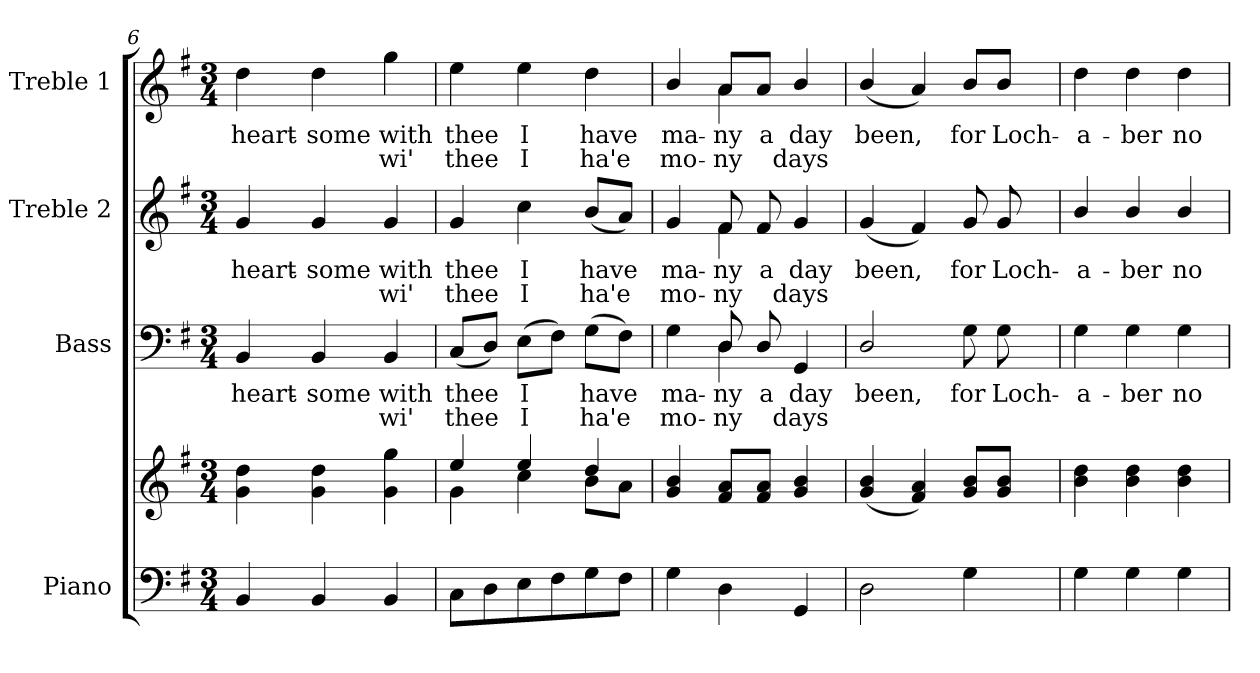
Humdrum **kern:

**kern	**kern	**kern	**text	**text	**kern	**text	**text	**kern	**text	**text
*part4	*part4	*part3	*part3	*part3	*part2	*part2	*part2	*part1	*part1	*part1
*staff5	*staff4	*staff3	*staff3	*staff3	*staff2	*staff2	*staff2	*staff1	*staff1	*staff1
*I"Piano	*	*I"Bass	*	*	*I"Treble 2	*	*	*I"Treble 1	*	*
*I'Pno.	*	*I'B.	*	*	*	*	*	*	*	*
*clefF4	*clefG2	*clefF4	*	*	*clefG2	*	*	*clefG2	*	*
*k[f#]	*k[f#]	*k[f#]	*	*	*k[f#]	*	*	*k[f#]	*	*
*G:	*G:	*G:	*	*	*G:	*	*	*G:	*	*
*M3/4	*M3/4	*M3/4	*	*	*M3/4	*	*	*M3/4	*	*
=6	=6	=6	=6	=6	=6	=6	=6	=6	=6	=6
!	!	!	!LO:LY:b:color=#000000	!	!	!	!	!	!	!
!	!	!	!	!	!	!LO:LY:b:color=#000000	!	!	!	!
!	!	!	!	!	!	!	!	!	!LO:LY:b:color=#000000	!
4BBi/	4gi\ 4ddi	4BBi/	heart-	.	4gi/	heart-	.	4ddi\	heart-	.
!	!	!	!LO:LY:b:color=#000000	!	!	!	!	!	!	!
!	!	!	!	!	!	!LO:LY:b:color=#000000	!	!	!	!
!	!	!	!	!	!	!	!	!	!LO:LY:b:color=#000000	!
4BBi/	4gi\ 4ddi	4BBi/	-some	.	4gi/	-some	.	4ddi\	-some	.
!	!	!	!LO:LY:b:color=#000000	!LO:LY:b:color=#000000	!	!	!	!	!	!
!	!	!	!	!	!	!LO:LY:b:color=#000000	!LO:LY:b:color=#000000	!	!	!
!	!	!	!	!	!	!	!	!	!LO:LY:b:color=#000000	!LO:LY:b:color=#000000
4BBi/	4gi\ 4ggi	4BBi/	with	wi'	4gi/	with	wi'	4ggi\	with	wi'
!!LO:LB:g=z
=7	=7	=7	=7	=7	=7	=7	=7	=7	=7	=7
*	*^	*	*	*	*	*	*	*	*	*
!	!	!	!	!LO:LY:b:color=#000000	!LO:LY:b:color=#000000	!	!	!	!	!	!
!	!	!	!	!	!	!	!LO:LY:b:color=#000000	!LO:LY:b:color=#000000	!	!	!
!	!	!	!	!	!	!	!	!	!	!LO:LY:b:color=#000000	!LO:LY:b:color=#000000
8Ci\L	4eei/	4gi\	(8Ci/L	thee	thee	4gi/	thee	thee	4eei\	thee	thee
8Di\	.	.	8Di/J)	.	.	.	.	.	.	.	.
!	!	!	!	!LO:LY:b:color=#000000	!LO:LY:b:color=#000000	!	!	!	!	!	!
!	!	!	!	!	!	!	!LO:LY:b:color=#000000	!LO:LY:b:color=#000000	!	!	!
!	!	!	!	!	!	!	!	!	!	!LO:LY:b:color=#000000	!LO:LY:b:color=#000000
8Ei\	4eei/	4cci\	(8Ei\L	I	I	4cci\	I	I	4eei\	I	I
8F#i\	.	.	8F#i\J)	.	.	.	.	.	.	.	.
!	!	!	!	!LO:LY:b:color=#000000	!LO:LY:b:color=#000000	!	!	!	!	!	!
!	!	!	!	!	!	!	!LO:LY:b:color=#000000	!LO:LY:b:color=#000000	!	!	!
!	!	!	!	!	!	!	!	!	!	!LO:LY:b:color=#000000	!LO:LY:b:color=#000000
8Gi\	4ddi/	8bi\L	(8Gi\L	have	ha'e	(8bi/L	have	ha'e	4ddi\	have	ha'e
8F#i\J	.	8ai\J	8F#i\J)	.	.	8ai/J)	.	.	.	.	.
*	*v	*v	*	*	*	*	*	*	*	*	*
=8	=8	=8	=8	=8	=8	=8	=8	=8	=8	=8
*	*^	*	*	*	*	*	*	*	*	*
!	!	!	!	!LO:LY:b:color=#000000	!LO:LY:b:color=#000000	!	!	!	!	!	!
*	*v	*v	*^	*	*	*	*	*	*	*	*
*	*^	*	*	*	*	*	*	*	*	*	*
!	!	!	!	!	!	!	!	!LO:LY:b:color=#000000	!LO:LY:b:color=#000000	!	!	!
*	*v	*v	*	*	*	*	*^	*	*	*	*	*
*	*^	*	*	*	*	*	*	*	*	*	*	*
!	!	!	!	!	!	!	!	!	!	!	!	!LO:LY:b:color=#000000	!LO:LY:b:color=#000000
*	*v	*v	*	*	*	*	*	*	*	*	*^	*	*
4Gi\	4gi/ 4bi	4Gi\	4ryy	ma-	mo-	4gi/	4ryy	ma-	mo-	4bi/	4ryy	ma-	mo-
!	!	!	!	!LO:LY:b:color=#000000	!LO:LY:b:color=#000000	!	!	!	!	!	!	!	!
!	!	!	!	!	!	!	!	!LO:LY:b:color=#000000	!LO:LY:b:color=#000000	!	!	!	!
!	!	!	!	!	!	!	!	!	!	!	!	!LO:LY:b:color=#000000	!LO:LY:b:color=#000000
4Di\	8f#i/ 8aiL	8Di/	4Di\	-ny	-ny	8f#i/	4f#i\	-ny	-ny	8ai/L	4ai\	-ny	-ny
!	!	!	!	!LO:LY:b:color=#000000	!	!	!	!	!	!	!	!	!
!	!	!	!	!	!	!	!	!LO:LY:b:color=#000000	!	!	!	!	!
!	!	!	!	!	!	!	!	!	!	!	!	!LO:LY:b:color=#000000	!
.	8f#i/ 8aiJ	8Di/	.	a	.	8f#i/	.	a	.	8ai/J	.	a	.
!	!	!	!	!LO:LY:b:color=#000000	!LO:LY:b:color=#000000	!	!	!	!	!	!	!	!
!	!	!	!	!	!	!	!	!LO:LY:b:color=#000000	!LO:LY:b:color=#000000	!	!	!	!
!	!	!	!	!	!	!	!	!	!	!	!	!LO:LY:b:color=#000000	!LO:LY:b:color=#000000
4GGi/	4gi/ 4bi	4GGi/	4ryy	day	days	4gi/	4ryy	day	days	4bi/	4ryy	day	days
*	*	*v	*v	*	*	*	*	*	*	*v	*v	*	*
*	*	*	*	*	*v	*v	*	*	*	*	*
=9	=9	=9	=9	=9	=9	=9	=9	=9	=9	=9
*	*	*^	*	*	*^	*	*	*^	*	*
!	!	!	!	!LO:LY:b:color=#000000	!	!	!	!	!	!	!	!	!
*	*	*v	*v	*	*	*	*	*	*	*v	*v	*	*
*	*	*	*	*	*v	*v	*	*	*	*	*
*	*	*^	*	*	*^	*	*	*^	*	*
!	!	!	!	!	!	!	!	!LO:LY:b:color=#000000	!	!	!	!	!
*	*	*v	*v	*	*	*	*	*	*	*v	*v	*	*
*	*	*	*	*	*v	*v	*	*	*	*	*
*	*	*^	*	*	*^	*	*	*^	*	*
!	!	!	!	!	!	!	!	!	!	!	!	!LO:LY:b:color=#000000	!
*	*	*v	*v	*	*	*	*	*	*	*v	*v	*	*
*	*	*	*	*	*v	*v	*	*	*	*	*
2Di\	(4gi/ 4bi	2Di/	been,	.	(4gi/	been,	.	(4bi/	been,	.
.	4f#i/ 4ai)	.	.	.	4f#i/)	.	.	4ai/)	.	.
!	!	!	!LO:LY:b:color=#000000	!	!	!	!	!	!	!
!	!	!	!	!	!	!LO:LY:b:color=#000000	!	!	!	!
!	!	!	!	!	!	!	!	!	!LO:LY:b:color=#000000	!
4Gi\	8gi/ 8biL	8Gi\	for	.	8gi/	for	.	8bi/L	for	.
!	!	!	!LO:LY:b:color=#000000	!	!	!	!	!	!	!
!	!	!	!	!	!	!LO:LY:b:color=#000000	!	!	!	!
!	!	!	!	!	!	!	!	!	!LO:LY:b:color=#000000	!
.	8gi/ 8biJ	8Gi\	Loch-	.	8gi/	Loch-	.	8bi/J	Loch-	.
=10	=10	=10	=10	=10	=10	=10	=10	=10	=10	=10
!	!	!	!LO:LY:b:color=#000000	!	!	!	!	!	!	!
!	!	!	!	!	!	!LO:LY:b:color=#000000	!	!	!	!
!	!	!	!	!	!	!	!	!	!LO:LY:b:color=#000000	!
4Gi\	4bi\ 4ddi	4Gi\	-a-	.	4bi/	-a-	.	4ddi\	-a-	.
!	!	!	!LO:LY:b:color=#000000	!	!	!	!	!	!	!
!	!	!	!	!	!	!LO:LY:b:color=#000000	!	!	!	!
!	!	!	!	!	!	!	!	!	!LO:LY:b:color=#000000	!
4Gi\	4bi\ 4ddi	4Gi\	-ber	.	4bi/	-ber	.	4ddi\	-ber	.
!	!	!	!LO:LY:b:color=#000000	!	!	!	!	!	!	!
!	!	!	!	!	!	!LO:LY:b:color=#000000	!	!	!	!
!	!	!	!	!	!	!	!	!	!LO:LY:b:color=#000000	!
4Gi\	4bi\ 4ddi	4Gi\	no	.	4bi/	no	.	4ddi\	no	.
=	=	=	=	=	=	=	=	=	=	=
*-	*-	*-	*-	*-	*-	*-	*-	*-	*-	*-
